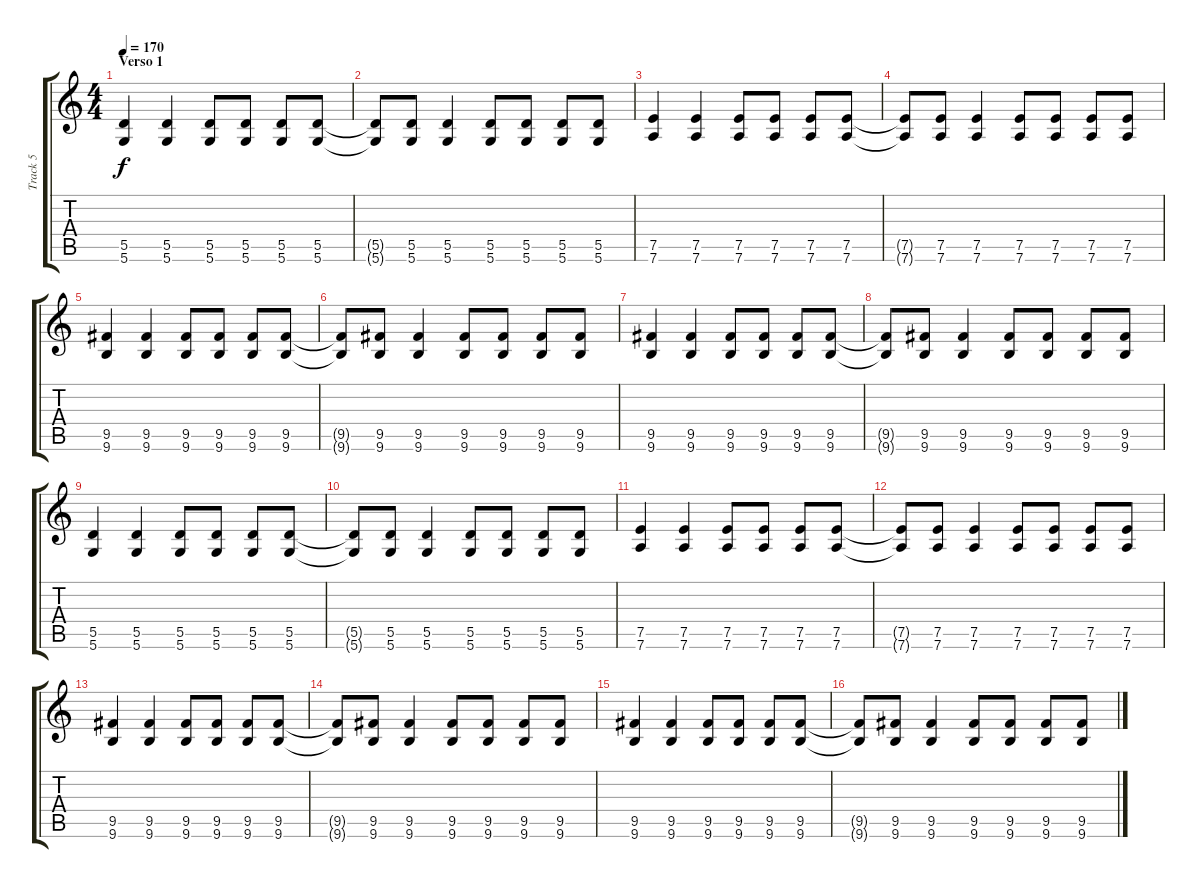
\track ("Track 5" "Track 5") {instrument distortionguitar}
\staff {score tabs}
\tuning (E4 B3 G3 D3 A2 D2) {hide}
\ts (4 4)
\section ("" "Verso 1")
\tempo 170
\clef g2
\ks c
(5.5 5.6).4{dy f} (5.5 5.6).4 (5.5 5.6).8 (5.5 5.6).8 (5.5 5.6).8 (5.5 5.6).8 |
(5.5{t} 5.6{t}).8 (5.5 5.6).8 (5.5 5.6).4 (5.5 5.6).8 (5.5 5.6).8 (5.5 5.6).8 (5.5 5.6).8 |
(7.5 7.6).4 (7.5 7.6).4 (7.5 7.6).8 (7.5 7.6).8 (7.5 7.6).8 (7.5 7.6).8 |
(7.5{t} 7.6{t}).8 (7.5 7.6).8 (7.5 7.6).4 (7.5 7.6).8 (7.5 7.6).8 (7.5 7.6).8 (7.5 7.6).8 |
(9.5 9.6).4 (9.5 9.6).4 (9.5 9.6).8 (9.5 9.6).8 (9.5 9.6).8 (9.5 9.6).8 |
(9.5{t} 9.6{t}).8 (9.5 9.6).8 (9.5 9.6).4 (9.5 9.6).8 (9.5 9.6).8 (9.5 9.6).8 (9.5 9.6).8 |
(9.5 9.6).4 (9.5 9.6).4 (9.5 9.6).8 (9.5 9.6).8 (9.5 9.6).8 (9.5 9.6).8 |
(9.5{t} 9.6{t}).8 (9.5 9.6).8 (9.5 9.6).4 (9.5 9.6).8 (9.5 9.6).8 (9.5 9.6).8 (9.5 9.6).8 |
(5.5 5.6).4 (5.5 5.6).4 (5.5 5.6).8 (5.5 5.6).8 (5.5 5.6).8 (5.5 5.6).8 |
(5.5{t} 5.6{t}).8 (5.5 5.6).8 (5.5 5.6).4 (5.5 5.6).8 (5.5 5.6).8 (5.5 5.6).8 (5.5 5.6).8 |
(7.5 7.6).4 (7.5 7.6).4 (7.5 7.6).8 (7.5 7.6).8 (7.5 7.6).8 (7.5 7.6).8 |
(7.5{t} 7.6{t}).8 (7.5 7.6).8 (7.5 7.6).4 (7.5 7.6).8 (7.5 7.6).8 (7.5 7.6).8 (7.5 7.6).8 |
(9.5 9.6).4 (9.5 9.6).4 (9.5 9.6).8 (9.5 9.6).8 (9.5 9.6).8 (9.5 9.6).8 |
(9.5{t} 9.6{t}).8 (9.5 9.6).8 (9.5 9.6).4 (9.5 9.6).8 (9.5 9.6).8 (9.5 9.6).8 (9.5 9.6).8 |
(9.5 9.6).4 (9.5 9.6).4 (9.5 9.6).8 (9.5 9.6).8 (9.5 9.6).8 (9.5 9.6).8 |
(9.5{t} 9.6{t}).8 (9.5 9.6).8 (9.5 9.6).4 (9.5 9.6).8 (9.5 9.6).8 (9.5 9.6).8 (9.5 9.6).8
